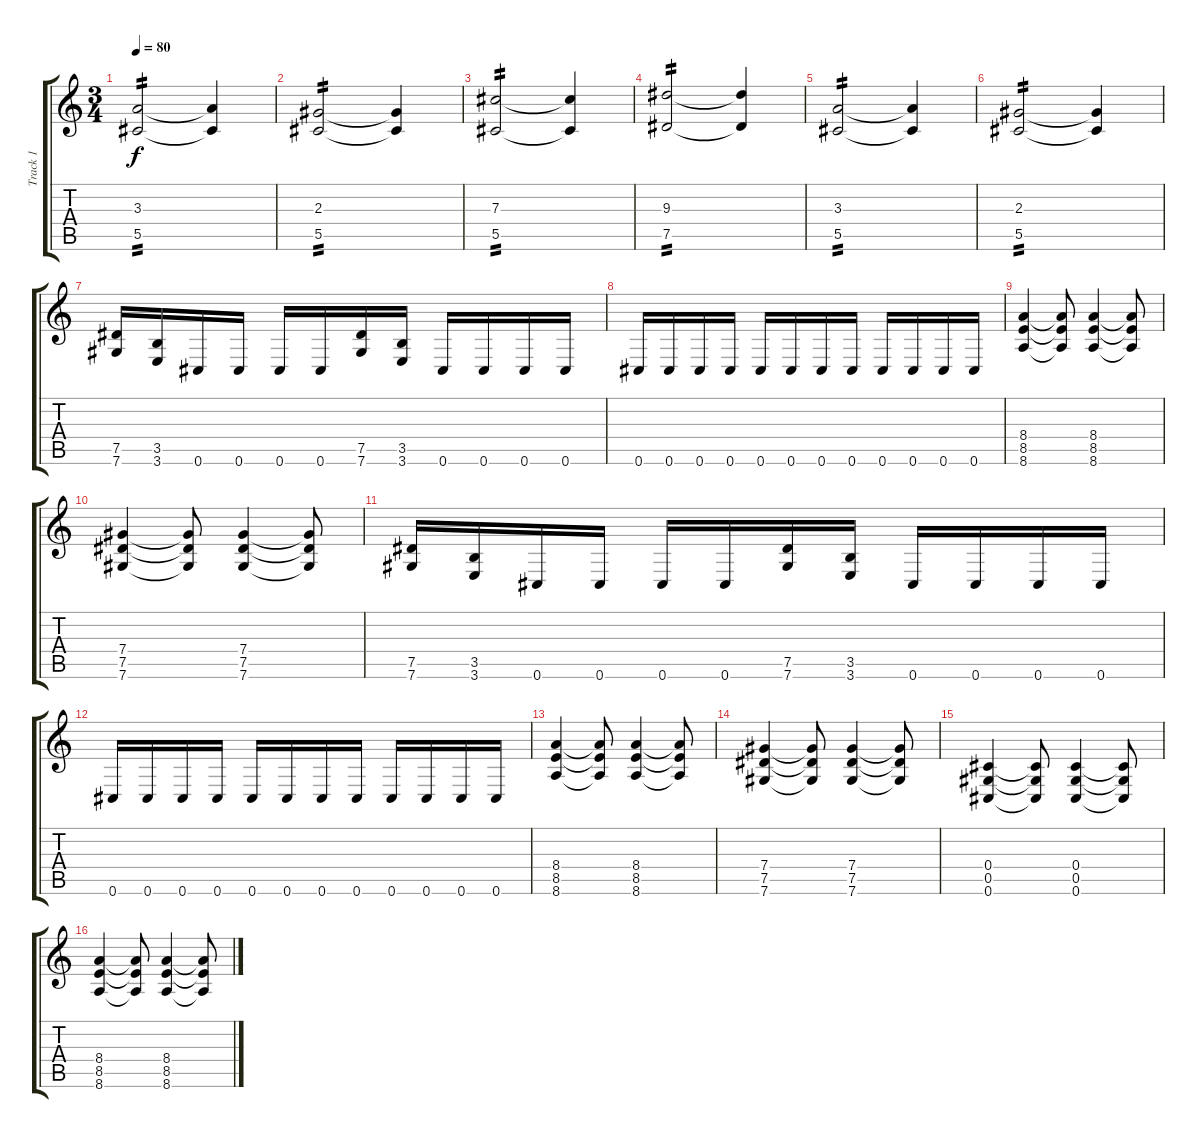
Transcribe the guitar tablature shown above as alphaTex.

\track ("Track 1" "Track 1") {instrument distortionguitar}
\staff {score tabs}
\tuning (Eb4 Bb3 Gb3 Db3 Ab2 Db2) {hide}
\ts (3 4)
\tempo 80
\clef g2
\ks c
(3.3 5.5).2{tp 2 dy f} (3.3{t} 5.5{t}).4 |
(2.3 5.5).2{tp 2} (2.3{t} 5.5{t}).4 |
(7.3 5.5).2{tp 2} (7.3{t} 5.5{t}).4 |
(9.3 7.5).2{tp 2} (9.3{t} 7.5{t}).4 |
(3.3 5.5).2{tp 2} (3.3{t} 5.5{t}).4 |
(2.3 5.5).2{tp 2} (2.3{t} 5.5{t}).4 |
(7.5 7.6).16 (3.5 3.6).16 0.6.16 0.6.16 0.6.16 0.6.16 (7.5 7.6).16 (3.5 3.6).16 0.6.16 0.6.16 0.6.16 0.6.16 |
0.6.16 0.6.16 0.6.16 0.6.16 0.6.16 0.6.16 0.6.16 0.6.16 0.6.16 0.6.16 0.6.16 0.6.16 |
(8.4 8.5 8.6).4 (8.4{t} 8.5{t} 8.6{t}).8 (8.4 8.5 8.6).4 (8.4{t} 8.5{t} 8.6{t}).8 |
(7.4 7.5 7.6).4 (7.4{t} 7.5{t} 7.6{t}).8 (7.4 7.5 7.6).4 (7.4{t} 7.5{t} 7.6{t}).8 |
(7.5 7.6).16 (3.5 3.6).16 0.6.16 0.6.16 0.6.16 0.6.16 (7.5 7.6).16 (3.5 3.6).16 0.6.16 0.6.16 0.6.16 0.6.16 |
0.6.16 0.6.16 0.6.16 0.6.16 0.6.16 0.6.16 0.6.16 0.6.16 0.6.16 0.6.16 0.6.16 0.6.16 |
(8.4 8.5 8.6).4 (8.4{t} 8.5{t} 8.6{t}).8 (8.4 8.5 8.6).4 (8.4{t} 8.5{t} 8.6{t}).8 |
(7.4 7.5 7.6).4 (7.4{t} 7.5{t} 7.6{t}).8 (7.4 7.5 7.6).4 (7.4{t} 7.5{t} 7.6{t}).8 |
(0.4 0.5 0.6).4 (0.4{t} 0.5{t} 0.6{t}).8 (0.4 0.5 0.6).4 (0.4{t} 0.5{t} 0.6{t}).8 |
(8.4 8.5 8.6).4 (8.4{t} 8.5{t} 8.6{t}).8 (8.4 8.5 8.6).4 (8.4{t} 8.5{t} 8.6{t}).8
